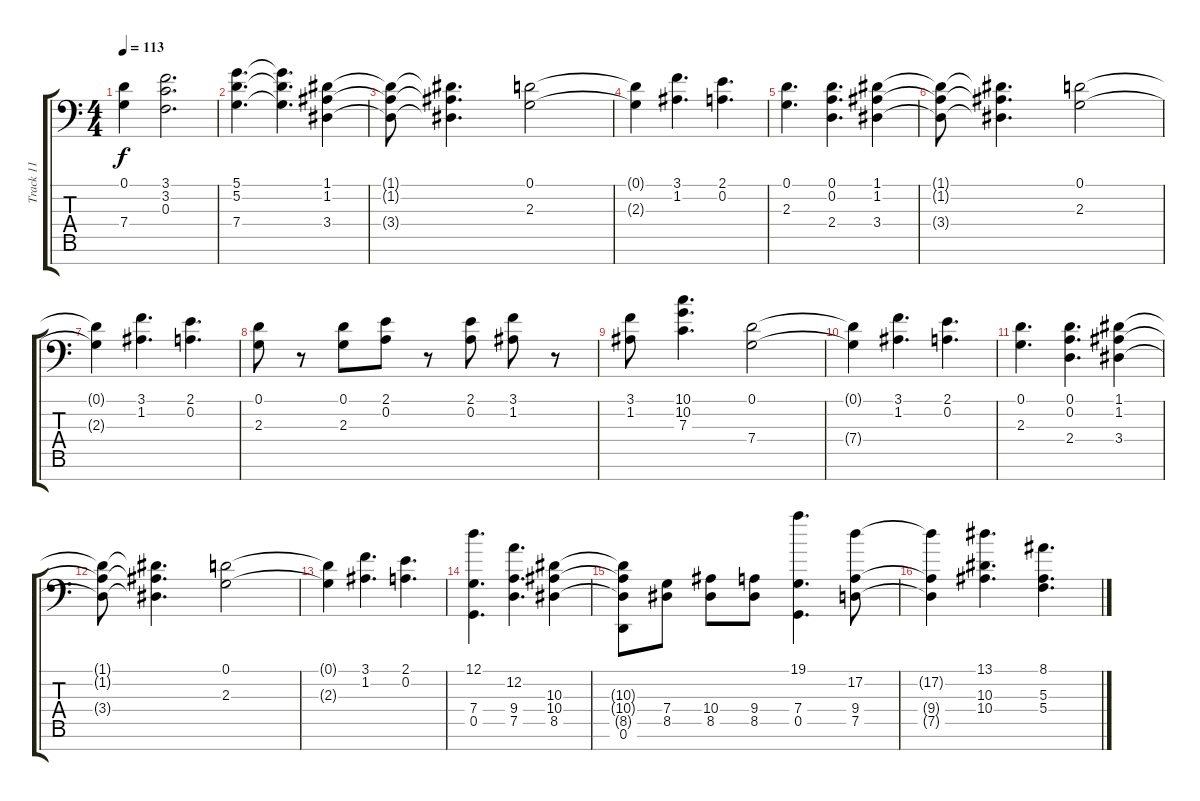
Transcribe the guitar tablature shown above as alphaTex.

\track ("Track 11" "Track 11") {instrument stringensemble1}
\staff {score tabs}
\tuning (D4 A3 F3 C3 G2 D2 G1) {hide}
\ts (4 4)
\tempo 113
\clef f4
\ks c
(0.1{t} 7.4{t}).4{dy f} (3.1 3.2 0.3).2{d} |
(5.1 5.2 7.4).4{d} (5.1{t} 5.2{t} 7.4{t}).4{d} (1.1 1.2 3.4).4 |
(1.1{t} 1.2{t} 3.4{t}).8 (1.1{t} 1.2{t} 3.4{t}).4{d} (0.1 2.3).2 |
(0.1{t} 2.3{t}).4 (3.1 1.2).4{d} (2.1 0.2).4{d} |
(0.1 2.3).4{d} (0.1 0.2 2.4).4{d} (1.1 1.2 3.4).4 |
(1.1{t} 1.2{t} 3.4{t}).8 (1.1{t} 1.2{t} 3.4{t}).4{d} (0.1 2.3).2 |
(0.1{t} 2.3{t}).4 (3.1 1.2).4{d} (2.1 0.2).4{d} |
(0.1 2.3).8 r.8 (0.1 2.3).8 (2.1 0.2).8 r.8 (2.1 0.2).8 (3.1 1.2).8 r.8 |
(3.1 1.2).8 (10.1 10.2 7.3).4{d} (0.1 7.4).2 |
(0.1{t} 7.4{t}).4 (3.1 1.2).4{d} (2.1 0.2).4{d} |
(0.1 2.3).4{d} (0.1 0.2 2.4).4{d} (1.1 1.2 3.4).4 |
(1.1{t} 1.2{t} 3.4{t}).8 (1.1{t} 1.2{t} 3.4{t}).4{d} (0.1 2.3).2 |
(0.1{t} 2.3{t}).4 (3.1 1.2).4{d} (2.1 0.2).4{d} |
(12.1 7.4 0.5).4{d} (12.2 9.4 7.5).4{d} (10.3 10.4 8.5).4 |
(10.3{t} 10.4{t} 8.5{t} 0.6).8 (7.4 8.5).8 (10.4 8.5).8 (9.4 8.5).8 (19.1 7.4 0.5).4{d} (17.2 9.4 7.5).8 |
(17.2{t} 9.4{t} 7.5{t}).4 (13.1 10.3 10.4).4{d} (8.1 5.3 5.4).4{d}
